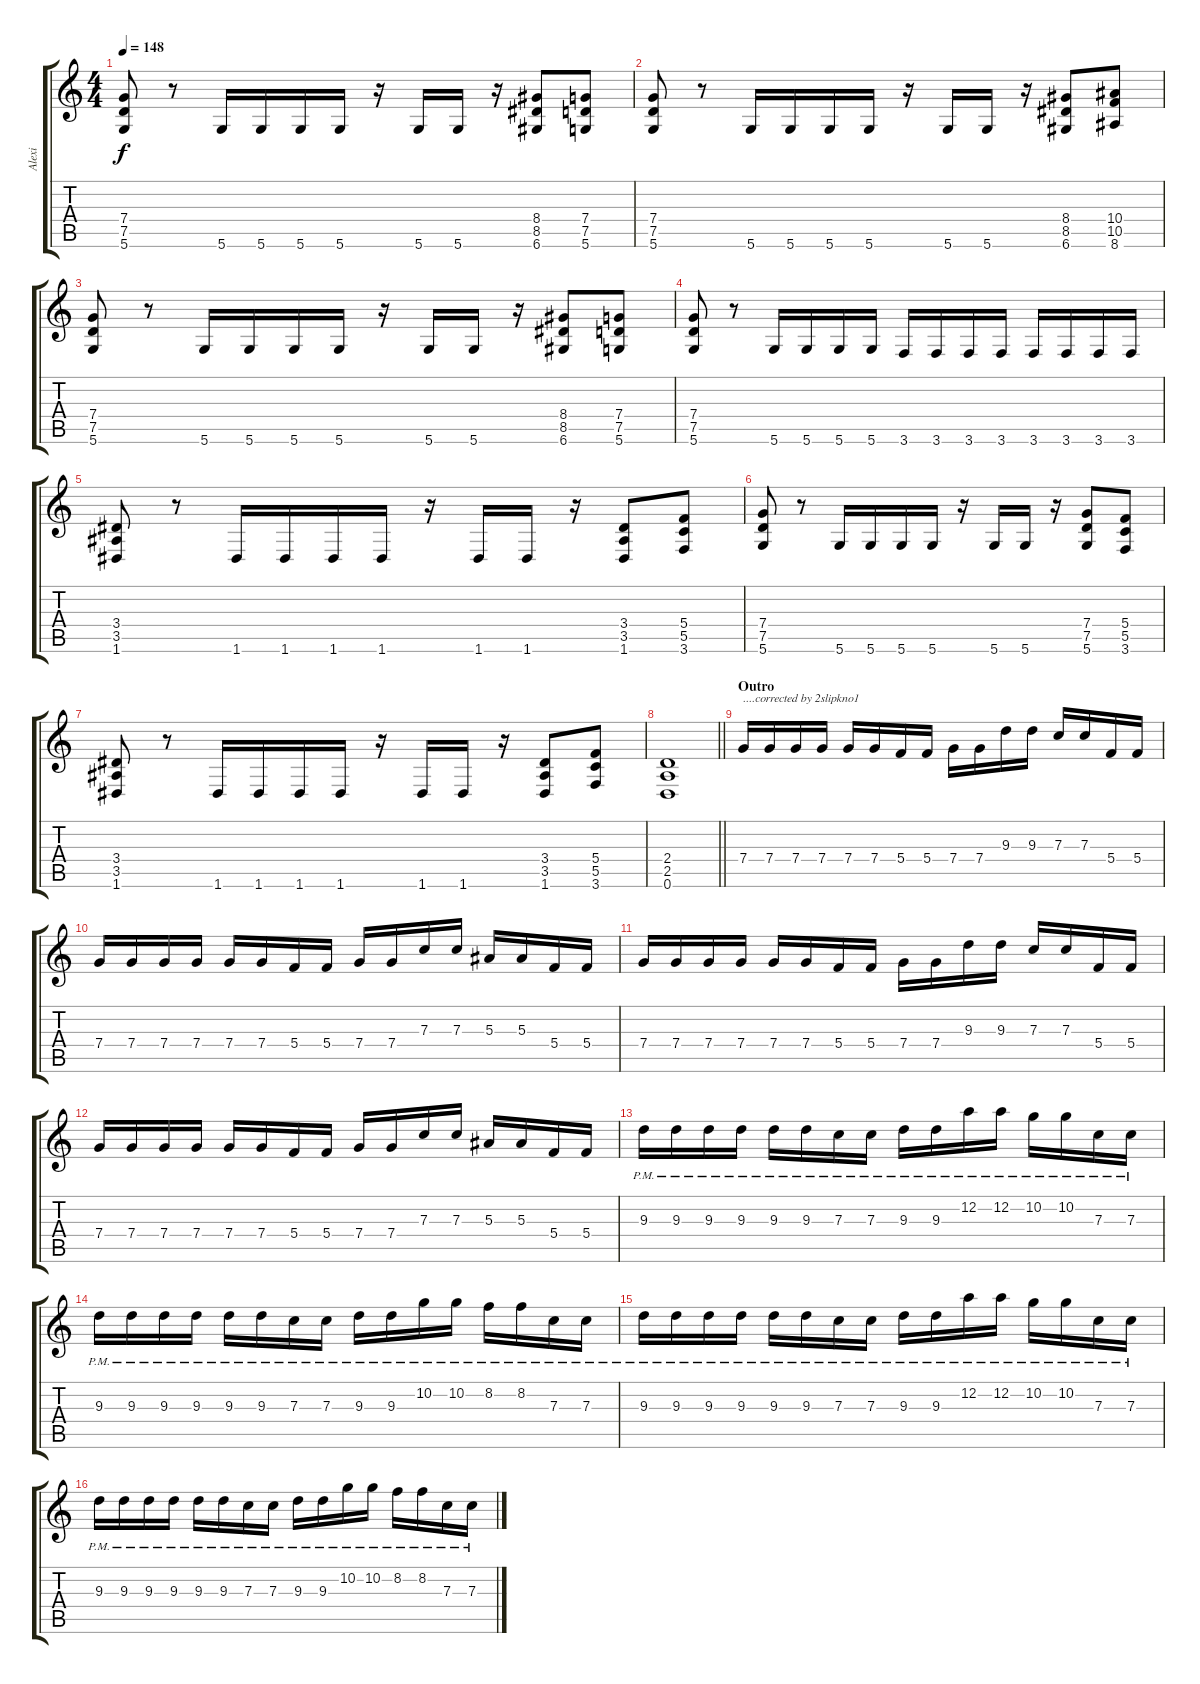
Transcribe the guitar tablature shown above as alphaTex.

\track ("Alexi" "Alexi") {instrument overdrivenguitar}
\staff {score tabs}
\tuning (D4 A3 F3 C3 G2 D2) {hide}
\ts (4 4)
\tempo 148
\clef g2
\ks c
(7.4 7.5 5.6).8{dy f} r.8 5.6.16 5.6.16 5.6.16 5.6.16 r.16 5.6.16 5.6.16 r.16 (8.4 8.5 6.6).8 (7.4 7.5 5.6).8 |
(7.4 7.5 5.6).8 r.8 5.6.16 5.6.16 5.6.16 5.6.16 r.16 5.6.16 5.6.16 r.16 (8.4 8.5 6.6).8 (10.4 10.5 8.6).8 |
(7.4 7.5 5.6).8 r.8 5.6.16 5.6.16 5.6.16 5.6.16 r.16 5.6.16 5.6.16 r.16 (8.4 8.5 6.6).8 (7.4 7.5 5.6).8 |
(7.4 7.5 5.6).8 r.8 5.6.16 5.6.16 5.6.16 5.6.16 3.6.16 3.6.16 3.6.16 3.6.16 3.6.16 3.6.16 3.6.16 3.6.16 |
(3.4 3.5 1.6).8 r.8 1.6.16 1.6.16 1.6.16 1.6.16 r.16 1.6.16 1.6.16 r.16 (3.4 3.5 1.6).8 (5.4 5.5 3.6).8 |
(7.4 7.5 5.6).8 r.8 5.6.16 5.6.16 5.6.16 5.6.16 r.16 5.6.16 5.6.16 r.16 (7.4 7.5 5.6).8 (5.4 5.5 3.6).8 |
(3.4 3.5 1.6).8 r.8 1.6.16 1.6.16 1.6.16 1.6.16 r.16 1.6.16 1.6.16 r.16 (3.4 3.5 1.6).8 (5.4 5.5 3.6).8 |
\barLineRight lightlight
(2.4 2.5 0.6).1 |
\section ("" "Outro")
7.4.16{txt "....corrected by 2slipkno1"} 7.4.16 7.4.16 7.4.16 7.4.16 7.4.16 5.4.16 5.4.16 7.4.16 7.4.16 9.3.16 9.3.16 7.3.16 7.3.16 5.4.16 5.4.16 |
7.4.16 7.4.16 7.4.16 7.4.16 7.4.16 7.4.16 5.4.16 5.4.16 7.4.16 7.4.16 7.3.16 7.3.16 5.3.16 5.3.16 5.4.16 5.4.16 |
7.4.16 7.4.16 7.4.16 7.4.16 7.4.16 7.4.16 5.4.16 5.4.16 7.4.16 7.4.16 9.3.16 9.3.16 7.3.16 7.3.16 5.4.16 5.4.16 |
7.4.16 7.4.16 7.4.16 7.4.16 7.4.16 7.4.16 5.4.16 5.4.16 7.4.16 7.4.16 7.3.16 7.3.16 5.3.16 5.3.16 5.4.16 5.4.16 |
9.3{pm}.16 9.3{pm}.16 9.3{pm}.16 9.3{pm}.16 9.3{pm}.16 9.3{pm}.16 7.3{pm}.16 7.3{pm}.16 9.3{pm}.16 9.3{pm}.16 12.2{pm}.16 12.2{pm}.16 10.2{pm}.16 10.2{pm}.16 7.3{pm}.16 7.3{pm}.16 |
9.3{pm}.16 9.3{pm}.16 9.3{pm}.16 9.3{pm}.16 9.3{pm}.16 9.3{pm}.16 7.3{pm}.16 7.3{pm}.16 9.3{pm}.16 9.3{pm}.16 10.2{pm}.16 10.2{pm}.16 8.2{pm}.16 8.2{pm}.16 7.3{pm}.16 7.3{pm}.16 |
9.3{pm}.16 9.3{pm}.16 9.3{pm}.16 9.3{pm}.16 9.3{pm}.16 9.3{pm}.16 7.3{pm}.16 7.3{pm}.16 9.3{pm}.16 9.3{pm}.16 12.2{pm}.16 12.2{pm}.16 10.2{pm}.16 10.2{pm}.16 7.3{pm}.16 7.3{pm}.16 |
9.3{pm}.16 9.3{pm}.16 9.3{pm}.16 9.3{pm}.16 9.3{pm}.16 9.3{pm}.16 7.3{pm}.16 7.3{pm}.16 9.3{pm}.16 9.3{pm}.16 10.2{pm}.16 10.2{pm}.16 8.2{pm}.16 8.2{pm}.16 7.3{pm}.16 7.3{pm}.16
